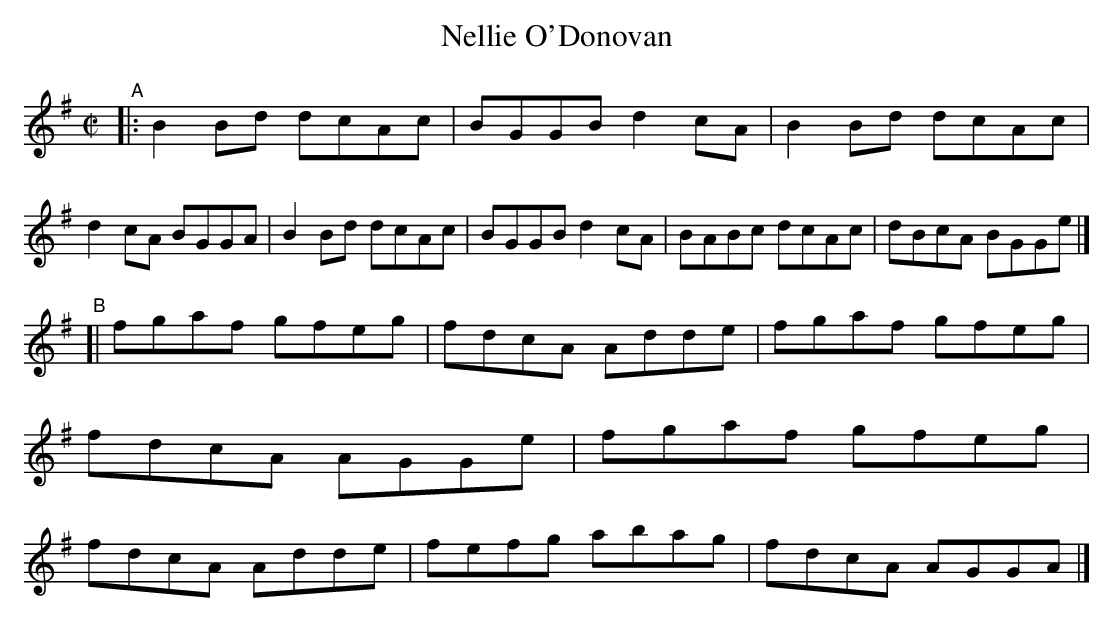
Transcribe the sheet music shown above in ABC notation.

X:1
T: Nellie O'Donovan
M: C|
L: 1/8
K:G
"^A"\
|: B2Bd dcAc | BGGB d2cA | B2Bd dcAc | d2cA BGGA \
|  B2Bd dcAc | BGGB d2cA | BABc dcAc | dBcA BGGe |]
"^B"\
[| fgaf gfeg | fdcA Adde | fgaf gfeg | fdcA AGGe \
|  fgaf gfeg | fdcA Adde | fefg abag | fdcA AGGA |]
